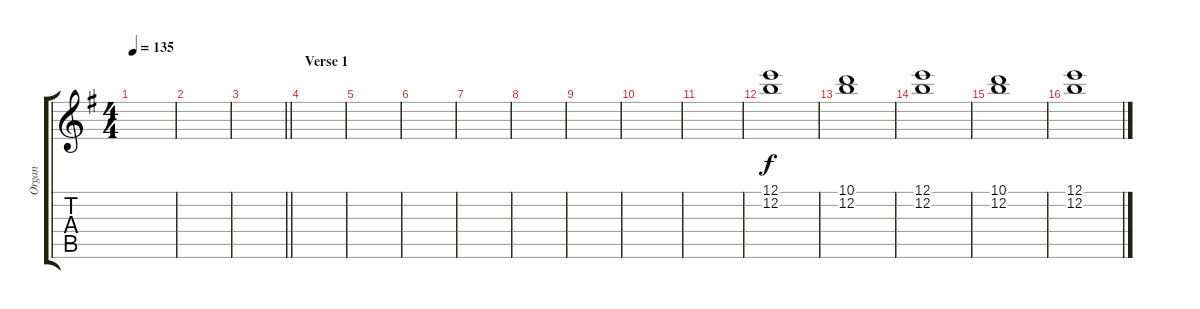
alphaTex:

\track ("Organ" "Organ") {instrument rockorgan}
\staff {score tabs}
\tuning (E5 B4 G4 D4 A3 E3) {hide}
\ts (4 4)
\tempo 135
\clef g2
\ks g
|
|
\barLineRight lightlight
|
\section ("" "Verse 1")
|
|
|
|
|
|
|
|
(12.1 12.2).1 |
(10.1 12.2).1 |
(12.1 12.2).1 |
(10.1 12.2).1 |
(12.1 12.2).1
